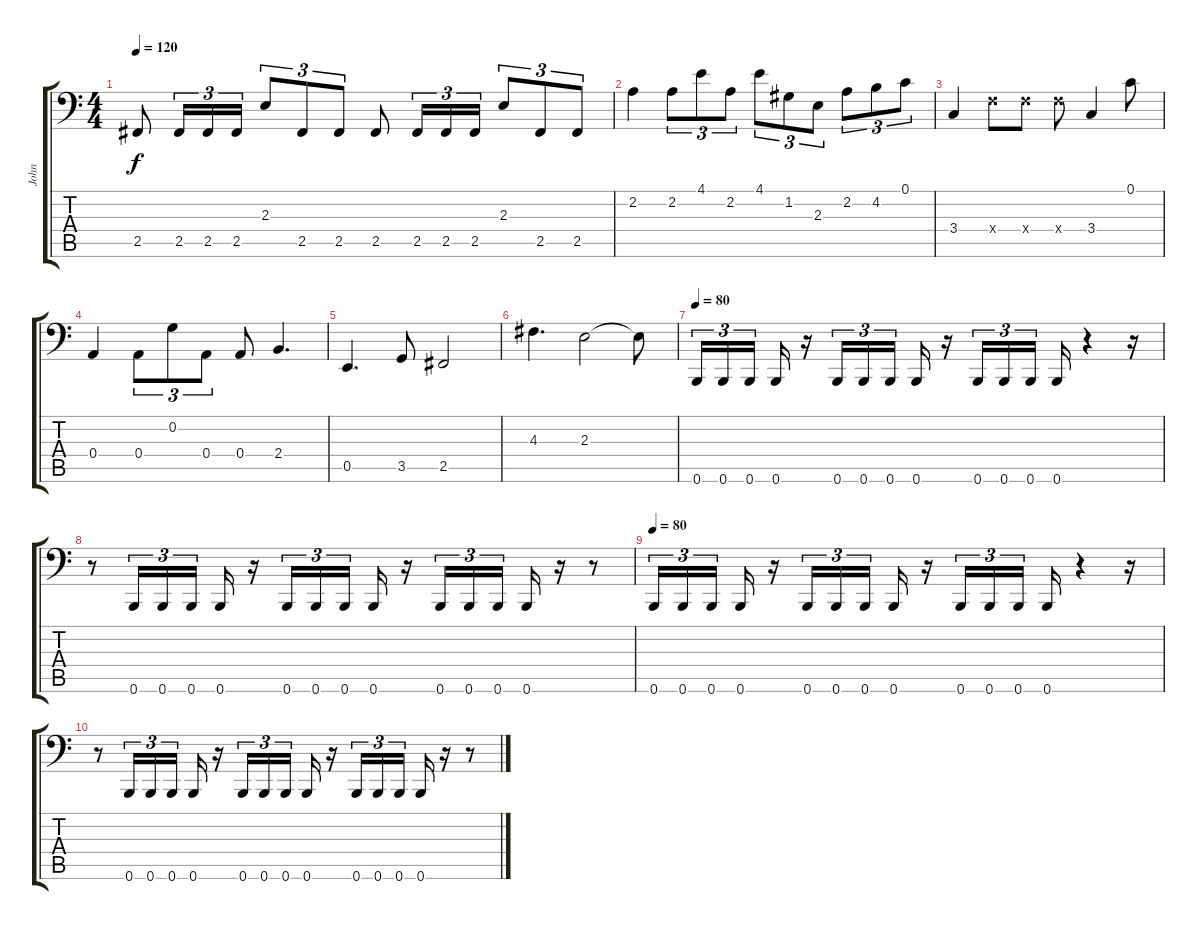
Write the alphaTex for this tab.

\track ("John" "John") {instrument electricbassfinger}
\staff {score tabs}
\tuning (C3 G2 D2 A1 E1 B0) {hide}
\ts (4 4)
\tempo 120
\clef f4
\ks c
2.5.8{dy f} 2.5.16{tu (3 2)} 2.5.16{tu (3 2)} 2.5.16{tu (3 2)} 2.3.8{tu (3 2)} 2.5.8{tu (3 2)} 2.5.8{tu (3 2)} 2.5.8 2.5.16{tu (3 2)} 2.5.16{tu (3 2)} 2.5.16{tu (3 2)} 2.3.8{tu (3 2)} 2.5.8{tu (3 2)} 2.5.8{tu (3 2)} |
2.2.4 2.2.8{tu (3 2)} 4.1.8{tu (3 2)} 2.2.8{tu (3 2)} 4.1.8{tu (3 2)} 1.2.8{tu (3 2)} 2.3.8{tu (3 2)} 2.2.8{tu (3 2)} 4.2.8{tu (3 2)} 0.1.8{tu (3 2)} |
3.4.4 8.4{x}.8 8.4{x}.8 8.4{x}.8 3.4.4 0.1.8 |
0.4.4 0.4.8{tu (3 2)} 0.2.8{tu (3 2)} 0.4.8{tu (3 2)} 0.4.8 2.4.4{d} |
0.5.4{d} 3.5.8 2.5.2 |
4.3.4{d} 2.3.2 2.3{t}.8 |
\tempo 80
0.6.16{tu (3 2)} 0.6.16{tu (3 2)} 0.6.16{tu (3 2) beam splitsecondary} 0.6.16 r.16 0.6.16{tu (3 2)} 0.6.16{tu (3 2)} 0.6.16{tu (3 2) beam splitsecondary} 0.6.16 r.16 0.6.16{tu (3 2)} 0.6.16{tu (3 2)} 0.6.16{tu (3 2) beam splitsecondary} 0.6.16 r.4 r.16 |
r.8 0.6.16{tu (3 2)} 0.6.16{tu (3 2)} 0.6.16{tu (3 2)} 0.6.16 r.16 0.6.16{tu (3 2)} 0.6.16{tu (3 2)} 0.6.16{tu (3 2)} 0.6.16 r.16 0.6.16{tu (3 2)} 0.6.16{tu (3 2)} 0.6.16{tu (3 2)} 0.6.16 r.16 r.8 |
\tempo 80
0.6.16{tu (3 2)} 0.6.16{tu (3 2)} 0.6.16{tu (3 2) beam splitsecondary} 0.6.16 r.16 0.6.16{tu (3 2)} 0.6.16{tu (3 2)} 0.6.16{tu (3 2) beam splitsecondary} 0.6.16 r.16 0.6.16{tu (3 2)} 0.6.16{tu (3 2)} 0.6.16{tu (3 2) beam splitsecondary} 0.6.16 r.4 r.16 |
r.8 0.6.16{tu (3 2)} 0.6.16{tu (3 2)} 0.6.16{tu (3 2)} 0.6.16 r.16 0.6.16{tu (3 2)} 0.6.16{tu (3 2)} 0.6.16{tu (3 2)} 0.6.16 r.16 0.6.16{tu (3 2)} 0.6.16{tu (3 2)} 0.6.16{tu (3 2)} 0.6.16 r.16 r.8
